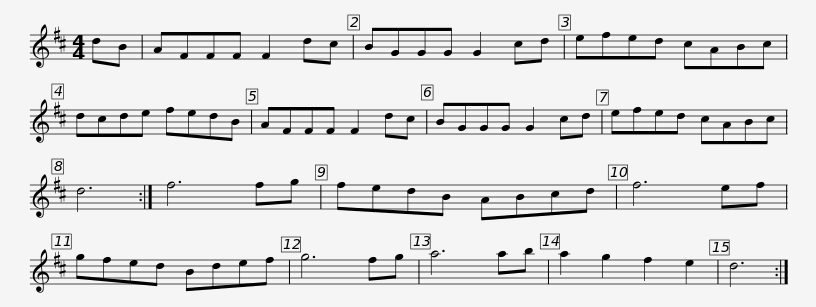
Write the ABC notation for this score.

X:1
L:1/8
M:4/4
I:linebreak $
K:D
V:1 treble
V:1
 dB | AFFF F2 dc | BGGG G2 cd | efed cABc | dcde fedB |$ %5
 AFFF F2 dc | BGGG G2 cd | efed cABc | d6 :|$ f6 fg | %10
 fedB ABcd | f6 ef | gfed Bdef |$ g6 fg | a6 ab | %15
 a2 g2 f2 e2 | d6 :| %17
